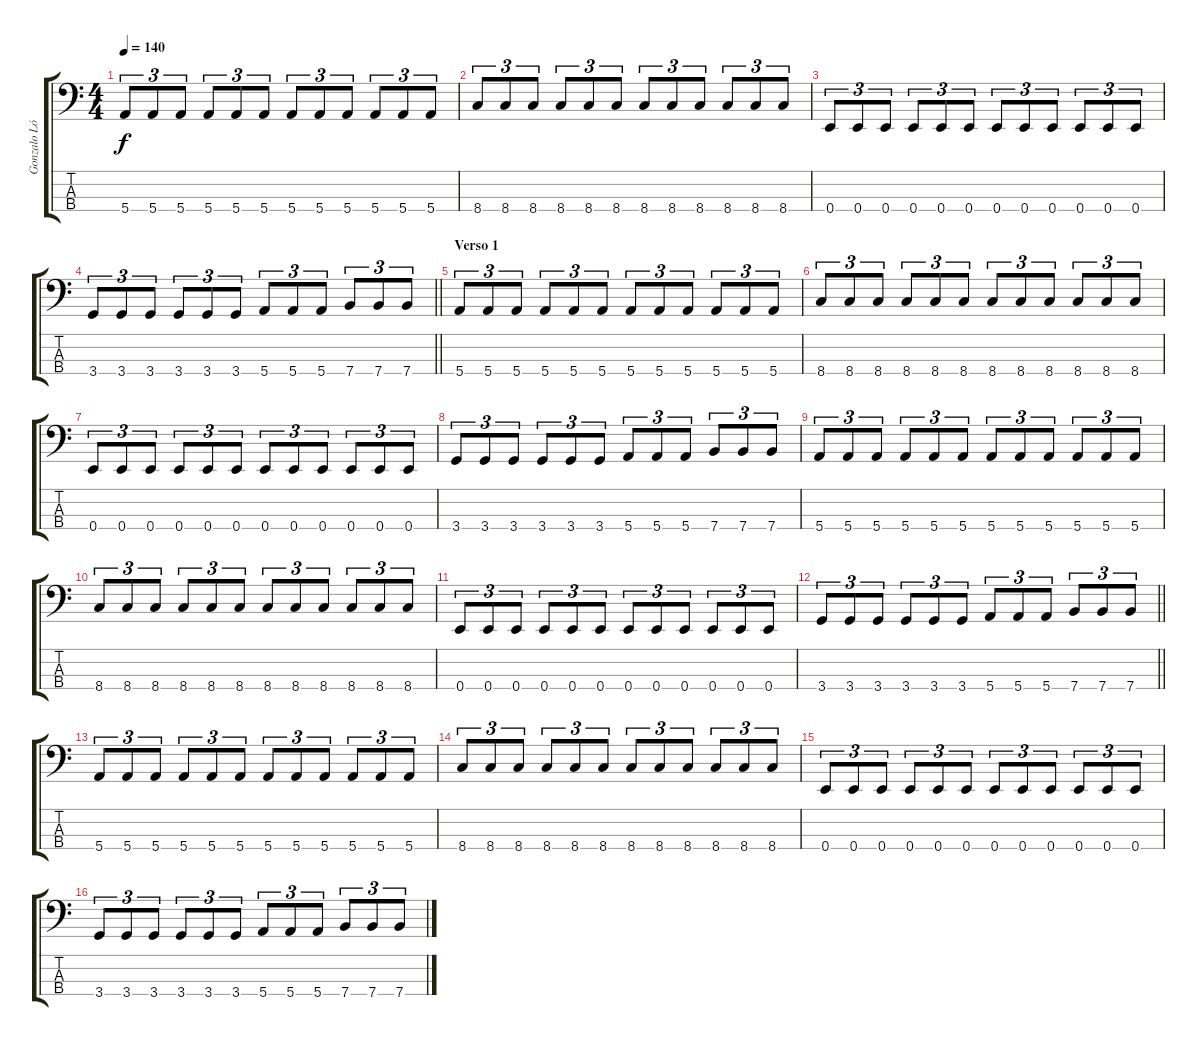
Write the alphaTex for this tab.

\track ("Gonzalo López" "Gonzalo Ló") {instrument electricbasspick}
\staff {score tabs}
\tuning (G2 D2 A1 E1) {hide}
\ts (4 4)
\tempo 140
\clef f4
\ks c
5.4.8{tu (3 2) dy f} 5.4.8{tu (3 2)} 5.4.8{tu (3 2)} 5.4.8{tu (3 2)} 5.4.8{tu (3 2)} 5.4.8{tu (3 2)} 5.4.8{tu (3 2)} 5.4.8{tu (3 2)} 5.4.8{tu (3 2)} 5.4.8{tu (3 2)} 5.4.8{tu (3 2)} 5.4.8{tu (3 2)} |
8.4.8{tu (3 2)} 8.4.8{tu (3 2)} 8.4.8{tu (3 2)} 8.4.8{tu (3 2)} 8.4.8{tu (3 2)} 8.4.8{tu (3 2)} 8.4.8{tu (3 2)} 8.4.8{tu (3 2)} 8.4.8{tu (3 2)} 8.4.8{tu (3 2)} 8.4.8{tu (3 2)} 8.4.8{tu (3 2)} |
0.4.8{tu (3 2)} 0.4.8{tu (3 2)} 0.4.8{tu (3 2)} 0.4.8{tu (3 2)} 0.4.8{tu (3 2)} 0.4.8{tu (3 2)} 0.4.8{tu (3 2)} 0.4.8{tu (3 2)} 0.4.8{tu (3 2)} 0.4.8{tu (3 2)} 0.4.8{tu (3 2)} 0.4.8{tu (3 2)} |
\barLineRight lightlight
3.4.8{tu (3 2)} 3.4.8{tu (3 2)} 3.4.8{tu (3 2)} 3.4.8{tu (3 2)} 3.4.8{tu (3 2)} 3.4.8{tu (3 2)} 5.4.8{tu (3 2)} 5.4.8{tu (3 2)} 5.4.8{tu (3 2)} 7.4.8{tu (3 2)} 7.4.8{tu (3 2)} 7.4.8{tu (3 2)} |
\section ("" "Verso 1")
5.4.8{tu (3 2)} 5.4.8{tu (3 2)} 5.4.8{tu (3 2)} 5.4.8{tu (3 2)} 5.4.8{tu (3 2)} 5.4.8{tu (3 2)} 5.4.8{tu (3 2)} 5.4.8{tu (3 2)} 5.4.8{tu (3 2)} 5.4.8{tu (3 2)} 5.4.8{tu (3 2)} 5.4.8{tu (3 2)} |
8.4.8{tu (3 2)} 8.4.8{tu (3 2)} 8.4.8{tu (3 2)} 8.4.8{tu (3 2)} 8.4.8{tu (3 2)} 8.4.8{tu (3 2)} 8.4.8{tu (3 2)} 8.4.8{tu (3 2)} 8.4.8{tu (3 2)} 8.4.8{tu (3 2)} 8.4.8{tu (3 2)} 8.4.8{tu (3 2)} |
0.4.8{tu (3 2)} 0.4.8{tu (3 2)} 0.4.8{tu (3 2)} 0.4.8{tu (3 2)} 0.4.8{tu (3 2)} 0.4.8{tu (3 2)} 0.4.8{tu (3 2)} 0.4.8{tu (3 2)} 0.4.8{tu (3 2)} 0.4.8{tu (3 2)} 0.4.8{tu (3 2)} 0.4.8{tu (3 2)} |
3.4.8{tu (3 2)} 3.4.8{tu (3 2)} 3.4.8{tu (3 2)} 3.4.8{tu (3 2)} 3.4.8{tu (3 2)} 3.4.8{tu (3 2)} 5.4.8{tu (3 2)} 5.4.8{tu (3 2)} 5.4.8{tu (3 2)} 7.4.8{tu (3 2)} 7.4.8{tu (3 2)} 7.4.8{tu (3 2)} |
5.4.8{tu (3 2)} 5.4.8{tu (3 2)} 5.4.8{tu (3 2)} 5.4.8{tu (3 2)} 5.4.8{tu (3 2)} 5.4.8{tu (3 2)} 5.4.8{tu (3 2)} 5.4.8{tu (3 2)} 5.4.8{tu (3 2)} 5.4.8{tu (3 2)} 5.4.8{tu (3 2)} 5.4.8{tu (3 2)} |
8.4.8{tu (3 2)} 8.4.8{tu (3 2)} 8.4.8{tu (3 2)} 8.4.8{tu (3 2)} 8.4.8{tu (3 2)} 8.4.8{tu (3 2)} 8.4.8{tu (3 2)} 8.4.8{tu (3 2)} 8.4.8{tu (3 2)} 8.4.8{tu (3 2)} 8.4.8{tu (3 2)} 8.4.8{tu (3 2)} |
0.4.8{tu (3 2)} 0.4.8{tu (3 2)} 0.4.8{tu (3 2)} 0.4.8{tu (3 2)} 0.4.8{tu (3 2)} 0.4.8{tu (3 2)} 0.4.8{tu (3 2)} 0.4.8{tu (3 2)} 0.4.8{tu (3 2)} 0.4.8{tu (3 2)} 0.4.8{tu (3 2)} 0.4.8{tu (3 2)} |
\barLineRight lightlight
3.4.8{tu (3 2)} 3.4.8{tu (3 2)} 3.4.8{tu (3 2)} 3.4.8{tu (3 2)} 3.4.8{tu (3 2)} 3.4.8{tu (3 2)} 5.4.8{tu (3 2)} 5.4.8{tu (3 2)} 5.4.8{tu (3 2)} 7.4.8{tu (3 2)} 7.4.8{tu (3 2)} 7.4.8{tu (3 2)} |
5.4.8{tu (3 2)} 5.4.8{tu (3 2)} 5.4.8{tu (3 2)} 5.4.8{tu (3 2)} 5.4.8{tu (3 2)} 5.4.8{tu (3 2)} 5.4.8{tu (3 2)} 5.4.8{tu (3 2)} 5.4.8{tu (3 2)} 5.4.8{tu (3 2)} 5.4.8{tu (3 2)} 5.4.8{tu (3 2)} |
8.4.8{tu (3 2)} 8.4.8{tu (3 2)} 8.4.8{tu (3 2)} 8.4.8{tu (3 2)} 8.4.8{tu (3 2)} 8.4.8{tu (3 2)} 8.4.8{tu (3 2)} 8.4.8{tu (3 2)} 8.4.8{tu (3 2)} 8.4.8{tu (3 2)} 8.4.8{tu (3 2)} 8.4.8{tu (3 2)} |
0.4.8{tu (3 2)} 0.4.8{tu (3 2)} 0.4.8{tu (3 2)} 0.4.8{tu (3 2)} 0.4.8{tu (3 2)} 0.4.8{tu (3 2)} 0.4.8{tu (3 2)} 0.4.8{tu (3 2)} 0.4.8{tu (3 2)} 0.4.8{tu (3 2)} 0.4.8{tu (3 2)} 0.4.8{tu (3 2)} |
3.4.8{tu (3 2)} 3.4.8{tu (3 2)} 3.4.8{tu (3 2)} 3.4.8{tu (3 2)} 3.4.8{tu (3 2)} 3.4.8{tu (3 2)} 5.4.8{tu (3 2)} 5.4.8{tu (3 2)} 5.4.8{tu (3 2)} 7.4.8{tu (3 2)} 7.4.8{tu (3 2)} 7.4.8{tu (3 2)}
